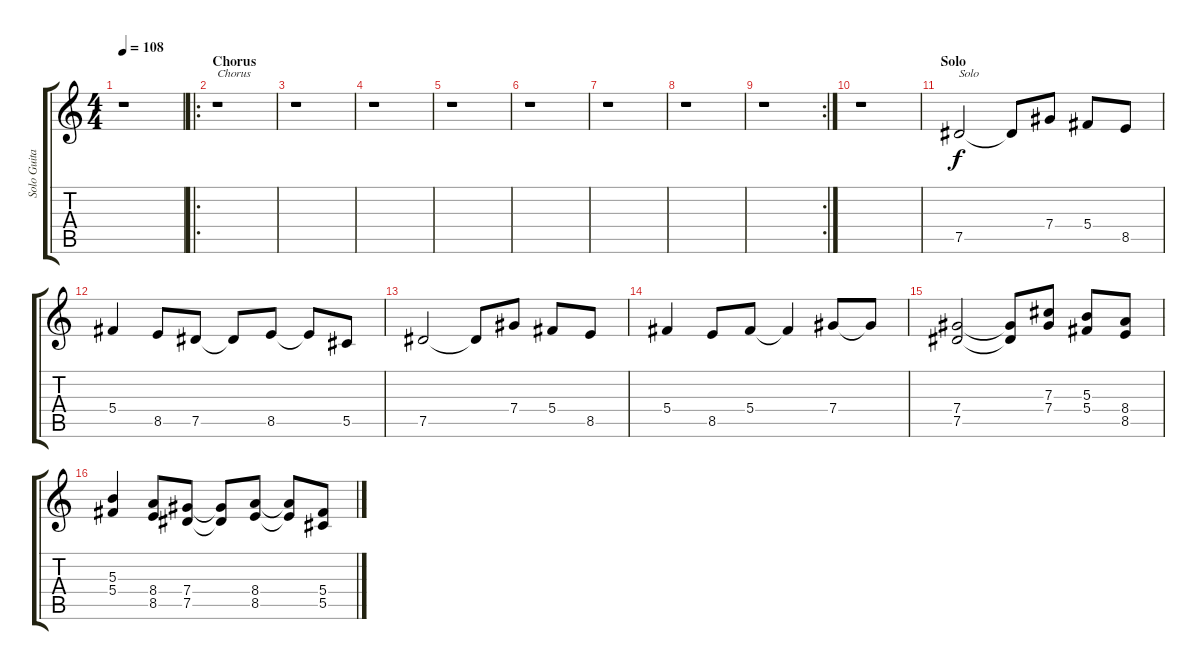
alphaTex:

\track ("Solo Guitar" "Solo Guita") {instrument overdrivenguitar}
\staff {score tabs}
\tuning (Eb4 Bb3 Gb3 Db3 Ab2 Db2) {hide}
\ts (4 4)
\tempo 108
\clef g2
\ks c
r.1{dy f} |
\ro
\section ("" "Chorus")
r.1{txt "Chorus"} |
r.1 |
r.1 |
r.1 |
r.1 |
r.1 |
r.1 |
\rc 2
r.1 |
r.1 |
\section ("" "Solo")
7.5.2{txt "Solo"} 7.5{t}.8 7.4.8 5.4.8 8.5.8 |
5.4.4 8.5.8 7.5.8 7.5{t}.8 8.5.8 8.5{t}.8 5.5.8 |
7.5.2 7.5{t}.8 7.4.8 5.4.8 8.5.8 |
5.4.4 8.5.8 5.4.8 5.4{t}.4 7.4.8 7.4{t}.8 |
(7.4 7.5).2 (7.4{t} 7.5{t}).8 (7.3 7.4).8 (5.3 5.4).8 (8.4 8.5).8 |
(5.3 5.4).4 (8.4 8.5).8 (7.4 7.5).8 (7.4{t} 7.5{t}).8 (8.4 8.5).8 (8.4{t} 8.5{t}).8 (5.4 5.5).8
